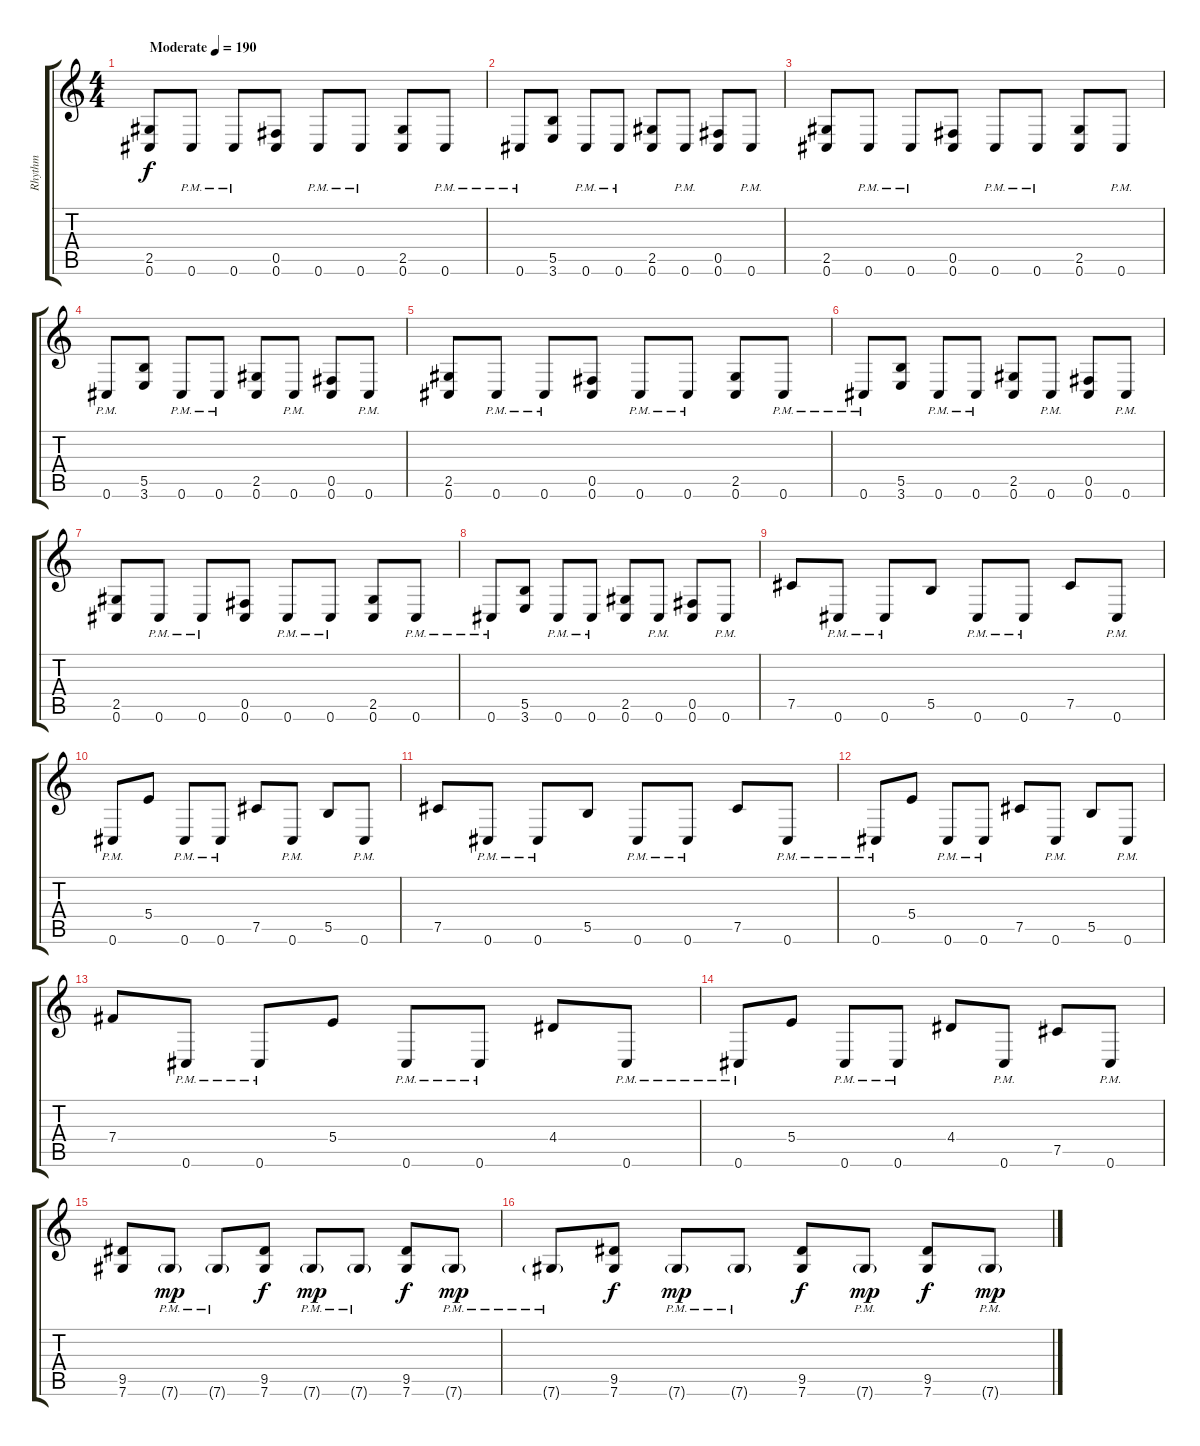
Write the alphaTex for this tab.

\track ("Rhythm" "Rhythm") {instrument distortionguitar}
\staff {score tabs}
\tuning (Db4 Ab3 E3 B2 Gb2 Db2) {hide}
\ts (4 4)
\tempo (190 "Moderate")
\clef g2
\ks c
(2.5 0.6).8{dy f instrument distortionguitar} 0.6{pm}.8 0.6{pm}.8 (0.5 0.6).8 0.6{pm}.8 0.6{pm}.8 (2.5 0.6).8 0.6{pm}.8 |
0.6{pm}.8 (5.5 3.6).8 0.6{pm}.8 0.6{pm}.8 (2.5 0.6).8 0.6{pm}.8 (0.5 0.6).8 0.6{pm}.8 |
(2.5 0.6).8 0.6{pm}.8 0.6{pm}.8 (0.5 0.6).8 0.6{pm}.8 0.6{pm}.8 (2.5 0.6).8 0.6{pm}.8 |
0.6{pm}.8 (5.5 3.6).8 0.6{pm}.8 0.6{pm}.8 (2.5 0.6).8 0.6{pm}.8 (0.5 0.6).8 0.6{pm}.8 |
(2.5 0.6).8 0.6{pm}.8 0.6{pm}.8 (0.5 0.6).8 0.6{pm}.8 0.6{pm}.8 (2.5 0.6).8 0.6{pm}.8 |
0.6{pm}.8 (5.5 3.6).8 0.6{pm}.8 0.6{pm}.8 (2.5 0.6).8 0.6{pm}.8 (0.5 0.6).8 0.6{pm}.8 |
(2.5 0.6).8 0.6{pm}.8 0.6{pm}.8 (0.5 0.6).8 0.6{pm}.8 0.6{pm}.8 (2.5 0.6).8 0.6{pm}.8 |
0.6{pm}.8 (5.5 3.6).8 0.6{pm}.8 0.6{pm}.8 (2.5 0.6).8 0.6{pm}.8 (0.5 0.6).8 0.6{pm}.8 |
7.5.8 0.6{pm}.8 0.6{pm}.8 5.5.8 0.6{pm}.8 0.6{pm}.8 7.5.8 0.6{pm}.8 |
0.6{pm}.8 5.4.8 0.6{pm}.8 0.6{pm}.8 7.5.8 0.6{pm}.8 5.5.8 0.6{pm}.8 |
7.5.8 0.6{pm}.8 0.6{pm}.8 5.5.8 0.6{pm}.8 0.6{pm}.8 7.5.8 0.6{pm}.8 |
0.6{pm}.8 5.4.8 0.6{pm}.8 0.6{pm}.8 7.5.8 0.6{pm}.8 5.5.8 0.6{pm}.8 |
7.4.8 0.6{pm}.8 0.6{pm}.8 5.4.8 0.6{pm}.8 0.6{pm}.8 4.4.8 0.6{pm}.8 |
0.6{pm}.8 5.4.8 0.6{pm}.8 0.6{pm}.8 4.4.8 0.6{pm}.8 7.5.8 0.6{pm}.8 |
(9.5 7.6).8 7.6{g pm}.8{dy mp} 7.6{g pm}.8 (9.5 7.6).8{dy f} 7.6{g pm}.8{dy mp} 7.6{g pm}.8 (9.5 7.6).8{dy f} 7.6{g pm}.8{dy mp} |
7.6{g pm}.8 (9.5 7.6).8{dy f} 7.6{g pm}.8{dy mp} 7.6{g pm}.8 (9.5 7.6).8{dy f} 7.6{g pm}.8{dy mp} (9.5 7.6).8{dy f} 7.6{g pm}.8{dy mp}
